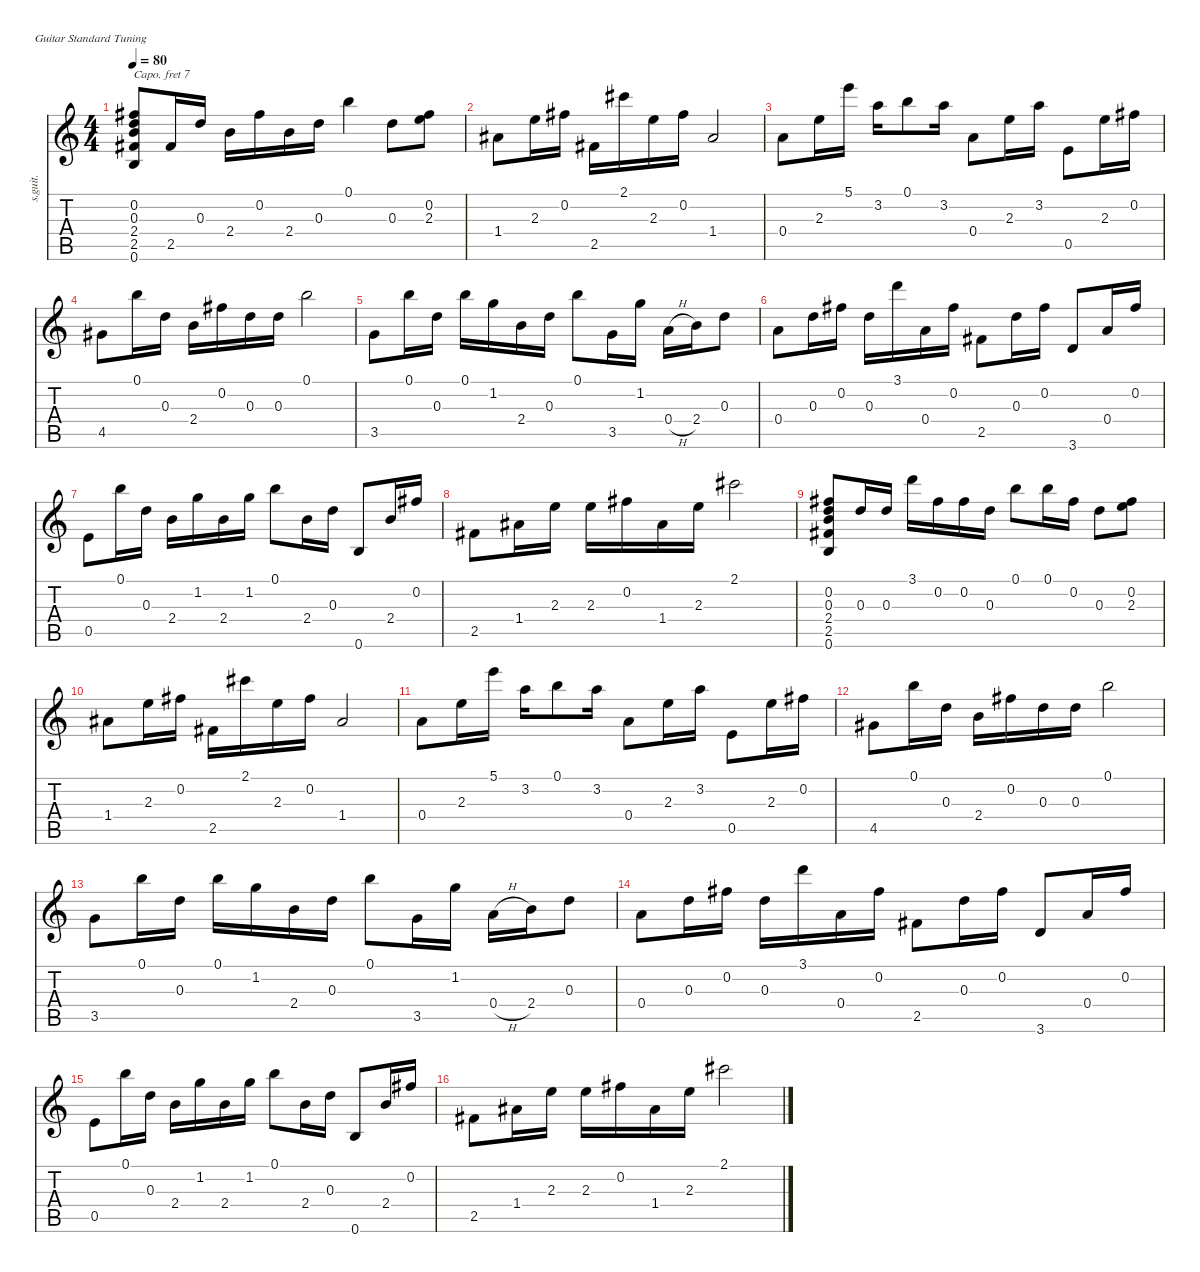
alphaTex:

\defaultSystemsLayout 4
\hideDynamics
\bracketExtendMode nobrackets
\track ("12-string guitar (1)" "s.guit.") {instrument acousticguitarsteel}
\staff {score tabs}
\capo 7
\tuning (E4 B3 G3 D3 A2 E2)
\ts (4 4)
\tempo 80
\clef g2
\ks c
(0.2{acc #} 0.3 2.4 2.5{acc #} 0.6).8{dy f instrument acousticguitarsteel beam Up} 2.5{acc #}.16{beam Up} 0.3.16{beam Up} 2.4.16{beam Down} 0.2{acc #}.16{beam Down} 2.4.16{beam Down} 0.3.16{beam Down} 0.1.4{beam Down} 0.3.8{beam Down} (0.2{acc #} 2.3).8{beam Down} |
1.4{acc #}.8{beam Down} 2.3.16{beam Down} 0.2{acc #}.16{beam Down} 2.5{acc #}.16{beam Down} 2.1{acc #}.16{beam Down} 2.3.16{beam Down} 0.2{acc #}.16{beam Down} 1.4{acc #}.2{beam Up} |
0.4.8{beam Down} 2.3.16{beam Down} 5.1.16{beam Down} 3.2.16{beam Down} 0.1.8{beam Down} 3.2.16{beam Down} 0.4.8{beam Down} 2.3.16{beam Down} 3.2.16{beam Down} 0.5.8{beam Down} 2.3.16{beam Down} 0.2{acc #}.16{beam Down} |
4.5{acc #}.8{beam Down} 0.1.16{beam Down} 0.3.16{beam Down} 2.4.16{beam Down} 0.2{acc #}.16{beam Down} 0.3.16{beam Down} 0.3.16{beam Down} 0.1.2{beam Down} |
3.5.8{beam Down} 0.1.16{beam Down} 0.3.16{beam Down} 0.1.16{beam Down} 1.2.16{beam Down} 2.4.16{beam Down} 0.3.16{beam Down} 0.1.8{beam Down} 3.5.16{beam Down} 1.2.16{beam Down} 0.4{h}.16{beam Down} 2.4.16{beam Down} 0.3.8{beam Down} |
0.4.8{beam Down} 0.3.16{beam Down} 0.2{acc #}.16{beam Down} 0.3.16{beam Down} 3.1.16{beam Down} 0.4.16{beam Down} 0.2{acc #}.16{beam Down} 2.5{acc #}.8{beam Down} 0.3.16{beam Down} 0.2{acc #}.16{beam Down} 3.6.8{beam Up} 0.4.16{beam Up} 0.2{acc #}.16{beam Up} |
0.5.8{beam Down} 0.1.16{beam Down} 0.3.16{beam Down} 2.4.16{beam Down} 1.2.16{beam Down} 2.4.16{beam Down} 1.2.16{beam Down} 0.1.8{beam Down} 2.4.16{beam Down} 0.3.16{beam Down} 0.6.8{beam Up} 2.4.16{beam Up} 0.2{acc #}.16{beam Up} |
2.5{acc #}.8{beam Down} 1.4{acc #}.16{beam Down} 2.3.16{beam Down} 2.3.16{beam Down} 0.2{acc #}.16{beam Down} 1.4{acc #}.16{beam Down} 2.3.16{beam Down} 2.1{acc #}.2{beam Down} |
(0.2{acc #} 0.3 2.4 2.5{acc #} 0.6).8{beam Up} 0.3.16{beam Up} 0.3.16{beam Up} 3.1.16{beam Down} 0.2{acc #}.16{beam Down} 0.2{acc #}.16{beam Down} 0.3.16{beam Down} 0.1.8{beam Down} 0.1.16{beam Down} 0.2{acc #}.16{beam Down} 0.3.8{beam Down} (0.2{acc #} 2.3).8{beam Down} |
1.4{acc #}.8{beam Down} 2.3.16{beam Down} 0.2{acc #}.16{beam Down} 2.5{acc #}.16{beam Down} 2.1{acc #}.16{beam Down} 2.3.16{beam Down} 0.2{acc #}.16{beam Down} 1.4{acc #}.2{beam Up} |
0.4.8{beam Down} 2.3.16{beam Down} 5.1.16{beam Down} 3.2.16{beam Down} 0.1.8{beam Down} 3.2.16{beam Down} 0.4.8{beam Down} 2.3.16{beam Down} 3.2.16{beam Down} 0.5.8{beam Down} 2.3.16{beam Down} 0.2{acc #}.16{beam Down} |
4.5{acc #}.8{beam Down} 0.1.16{beam Down} 0.3.16{beam Down} 2.4.16{beam Down} 0.2{acc #}.16{beam Down} 0.3.16{beam Down} 0.3.16{beam Down} 0.1.2{beam Down} |
3.5.8{beam Down} 0.1.16{beam Down} 0.3.16{beam Down} 0.1.16{beam Down} 1.2.16{beam Down} 2.4.16{beam Down} 0.3.16{beam Down} 0.1.8{beam Down} 3.5.16{beam Down} 1.2.16{beam Down} 0.4{h}.16{beam Down} 2.4.16{beam Down} 0.3.8{beam Down} |
0.4.8{beam Down} 0.3.16{beam Down} 0.2{acc #}.16{beam Down} 0.3.16{beam Down} 3.1.16{beam Down} 0.4.16{beam Down} 0.2{acc #}.16{beam Down} 2.5{acc #}.8{beam Down} 0.3.16{beam Down} 0.2{acc #}.16{beam Down} 3.6.8{beam Up} 0.4.16{beam Up} 0.2{acc #}.16{beam Up} |
0.5.8{beam Down} 0.1.16{beam Down} 0.3.16{beam Down} 2.4.16{beam Down} 1.2.16{beam Down} 2.4.16{beam Down} 1.2.16{beam Down} 0.1.8{beam Down} 2.4.16{beam Down} 0.3.16{beam Down} 0.6.8{beam Up} 2.4.16{beam Up} 0.2{acc #}.16{beam Up} |
2.5{acc #}.8{beam Down} 1.4{acc #}.16{beam Down} 2.3.16{beam Down} 2.3.16{beam Down} 0.2{acc #}.16{beam Down} 1.4{acc #}.16{beam Down} 2.3.16{beam Down} 2.1{acc #}.2{beam Down}
